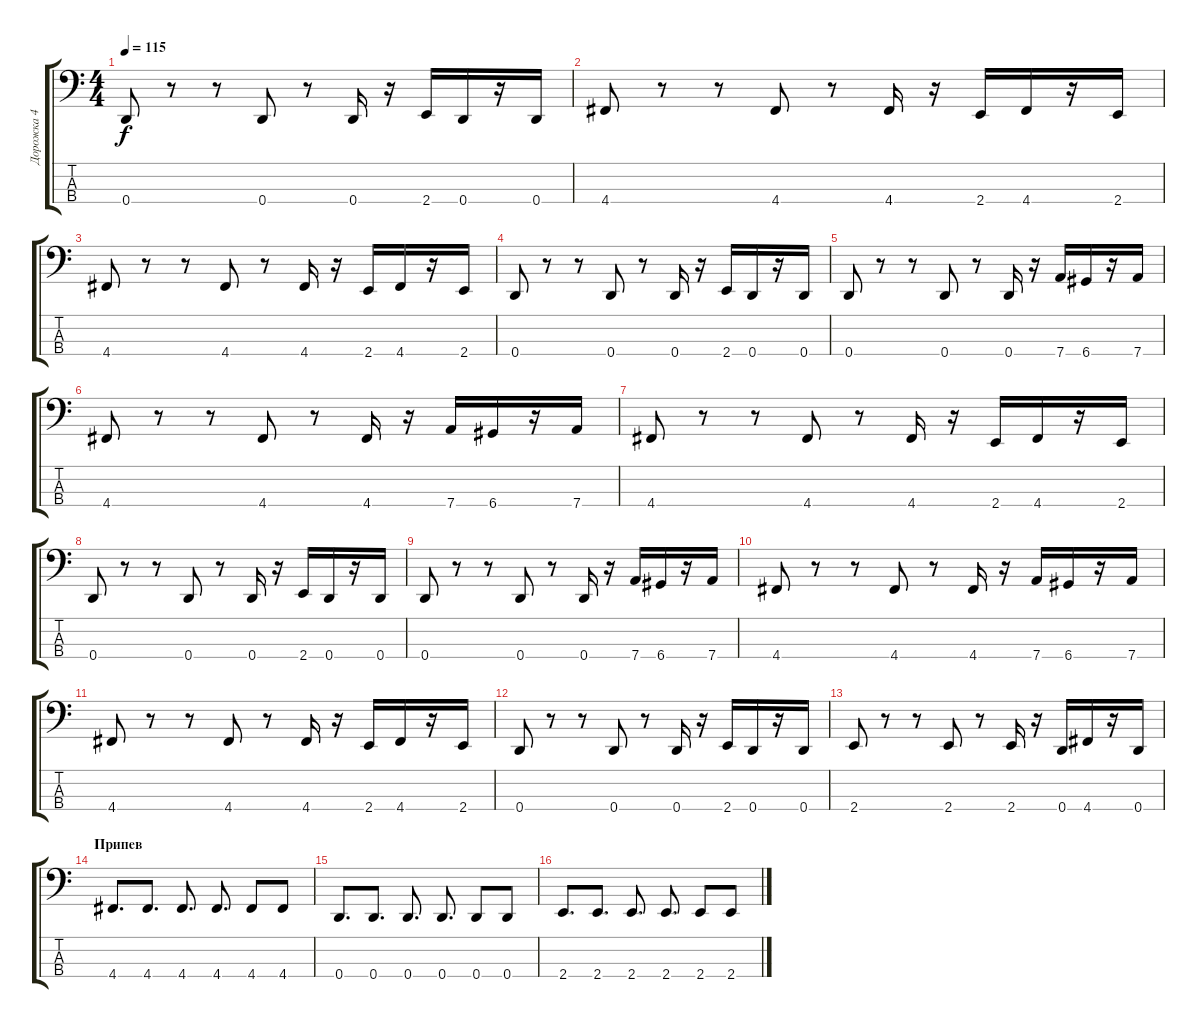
\track ("Дорожка 4" "Дорожка 4") {instrument electricbassfinger}
\staff {score tabs}
\tuning (G2 D2 A1 D1) {hide}
\ts (4 4)
\tempo 115
\clef f4
\ks c
0.4.8{dy f} r.8 r.8 0.4.8 r.8 0.4.16 r.16 2.4.16 0.4.16 r.16 0.4.16 |
4.4.8 r.8 r.8 4.4.8 r.8 4.4.16 r.16 2.4.16 4.4.16 r.16 2.4.16 |
4.4.8 r.8 r.8 4.4.8 r.8 4.4.16 r.16 2.4.16 4.4.16 r.16 2.4.16 |
0.4.8 r.8 r.8 0.4.8 r.8 0.4.16 r.16 2.4.16 0.4.16 r.16 0.4.16 |
0.4.8 r.8 r.8 0.4.8 r.8 0.4.16 r.16 7.4.16 6.4.16 r.16 7.4.16 |
4.4.8 r.8 r.8 4.4.8 r.8 4.4.16 r.16 7.4.16 6.4.16 r.16 7.4.16 |
4.4.8 r.8 r.8 4.4.8 r.8 4.4.16 r.16 2.4.16 4.4.16 r.16 2.4.16 |
0.4.8 r.8 r.8 0.4.8 r.8 0.4.16 r.16 2.4.16 0.4.16 r.16 0.4.16 |
0.4.8 r.8 r.8 0.4.8 r.8 0.4.16 r.16 7.4.16 6.4.16 r.16 7.4.16 |
4.4.8 r.8 r.8 4.4.8 r.8 4.4.16 r.16 7.4.16 6.4.16 r.16 7.4.16 |
4.4.8 r.8 r.8 4.4.8 r.8 4.4.16 r.16 2.4.16 4.4.16 r.16 2.4.16 |
0.4.8 r.8 r.8 0.4.8 r.8 0.4.16 r.16 2.4.16 0.4.16 r.16 0.4.16 |
2.4.8 r.8 r.8 2.4.8 r.8 2.4.16 r.16 0.4.16 4.4.16 r.16 0.4.16 |
\section ("" "Припев")
4.4.8{d} 4.4.8{d} 4.4.8{d} 4.4.8{d} 4.4.8 4.4.8 |
0.4.8{d} 0.4.8{d} 0.4.8{d} 0.4.8{d} 0.4.8 0.4.8 |
2.4.8{d} 2.4.8{d} 2.4.8{d} 2.4.8{d} 2.4.8 2.4.8
